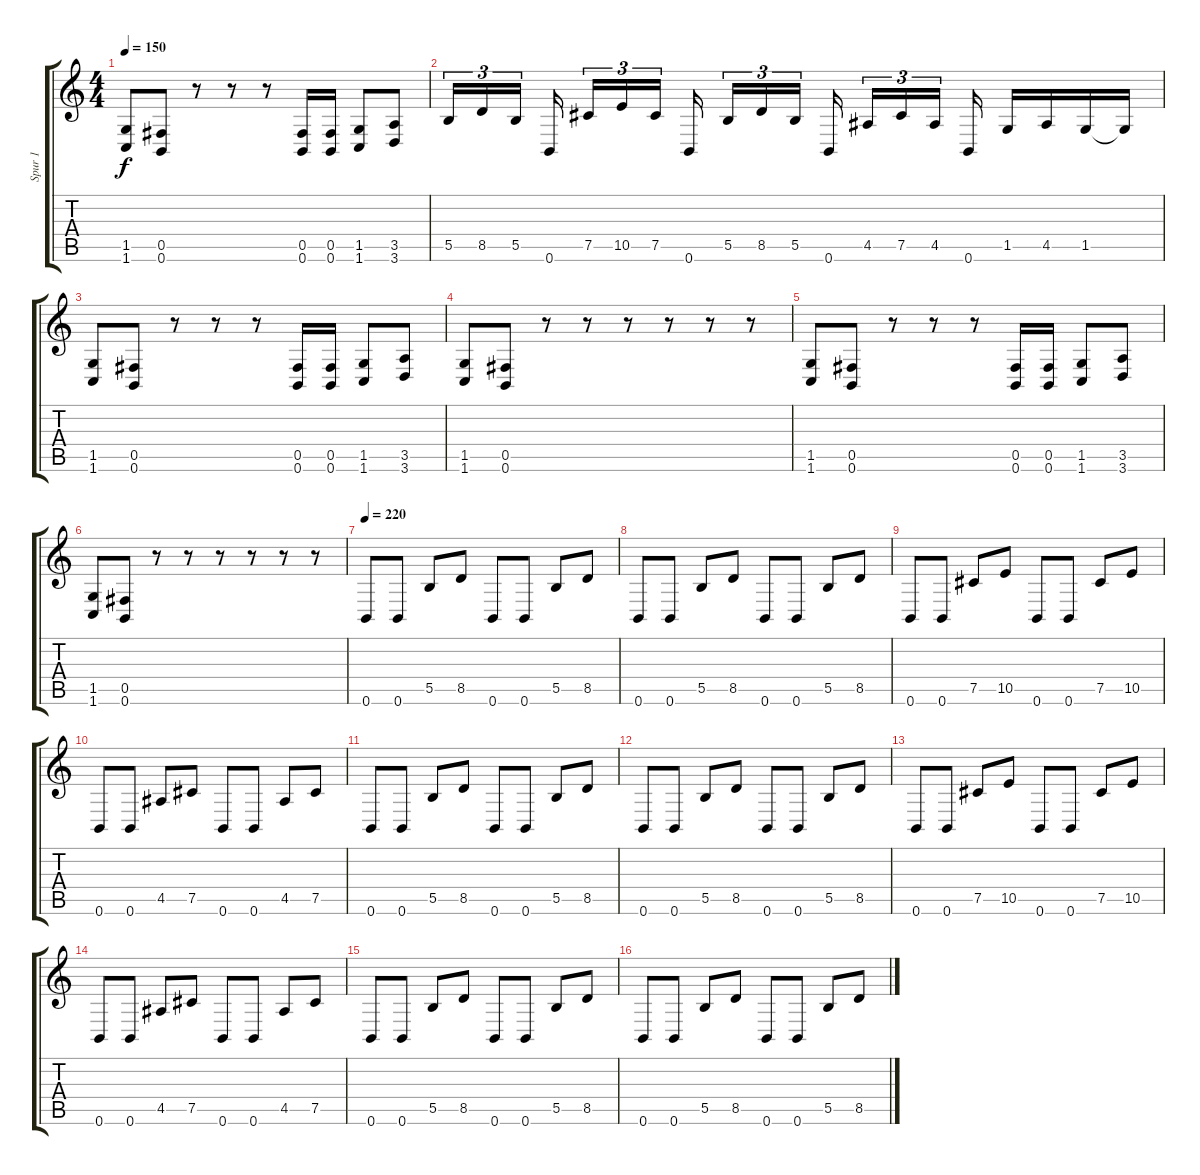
\track ("Spur 1" "Spur 1") {instrument overdrivenguitar}
\staff {score tabs}
\tuning (Db4 Ab3 E3 B2 Gb2 B1) {hide}
\ts (4 4)
\tempo 150
\clef g2
\ks c
(1.5 1.6).8{dy f} (0.5 0.6).8 r.8 r.8 r.8 (0.5 0.6).16 (0.5 0.6).16 (1.5 1.6).8 (3.5 3.6).8 |
5.5.16{tu (3 2)} 8.5.16{tu (3 2)} 5.5.16{tu (3 2) beam splitsecondary} 0.6.16{beam splitsecondary} 7.5.16{tu (3 2)} 10.5.16{tu (3 2)} 7.5.16{tu (3 2) beam splitsecondary} 0.6.16{beam splitsecondary} 5.5.16{tu (3 2)} 8.5.16{tu (3 2)} 5.5.16{tu (3 2)} 0.6.16{beam splitsecondary} 4.5.16{tu (3 2)} 7.5.16{tu (3 2)} 4.5.16{tu (3 2) beam splitsecondary} 0.6.16 1.5.16 4.5.16 1.5.16 1.5{t}.16 |
(1.5 1.6).8 (0.5 0.6).8 r.8 r.8 r.8 (0.5 0.6).16 (0.5 0.6).16 (1.5 1.6).8 (3.5 3.6).8 |
(1.5 1.6).8 (0.5 0.6).8 r.8 r.8 r.8 r.8 r.8 r.8 |
(1.5 1.6).8 (0.5 0.6).8 r.8 r.8 r.8 (0.5 0.6).16 (0.5 0.6).16 (1.5 1.6).8 (3.5 3.6).8 |
(1.5 1.6).8 (0.5 0.6).8 r.8 r.8 r.8 r.8 r.8 r.8 |
\tempo 220
0.6.8 0.6.8 5.5.8 8.5.8 0.6.8 0.6.8 5.5.8 8.5.8 |
0.6.8 0.6.8 5.5.8 8.5.8 0.6.8 0.6.8 5.5.8 8.5.8 |
0.6.8 0.6.8 7.5.8 10.5.8 0.6.8 0.6.8 7.5.8 10.5.8 |
0.6.8 0.6.8 4.5.8 7.5.8 0.6.8 0.6.8 4.5.8 7.5.8 |
0.6.8 0.6.8 5.5.8 8.5.8 0.6.8 0.6.8 5.5.8 8.5.8 |
0.6.8 0.6.8 5.5.8 8.5.8 0.6.8 0.6.8 5.5.8 8.5.8 |
0.6.8 0.6.8 7.5.8 10.5.8 0.6.8 0.6.8 7.5.8 10.5.8 |
0.6.8 0.6.8 4.5.8 7.5.8 0.6.8 0.6.8 4.5.8 7.5.8 |
0.6.8 0.6.8 5.5.8 8.5.8 0.6.8 0.6.8 5.5.8 8.5.8 |
0.6.8 0.6.8 5.5.8 8.5.8 0.6.8 0.6.8 5.5.8 8.5.8
